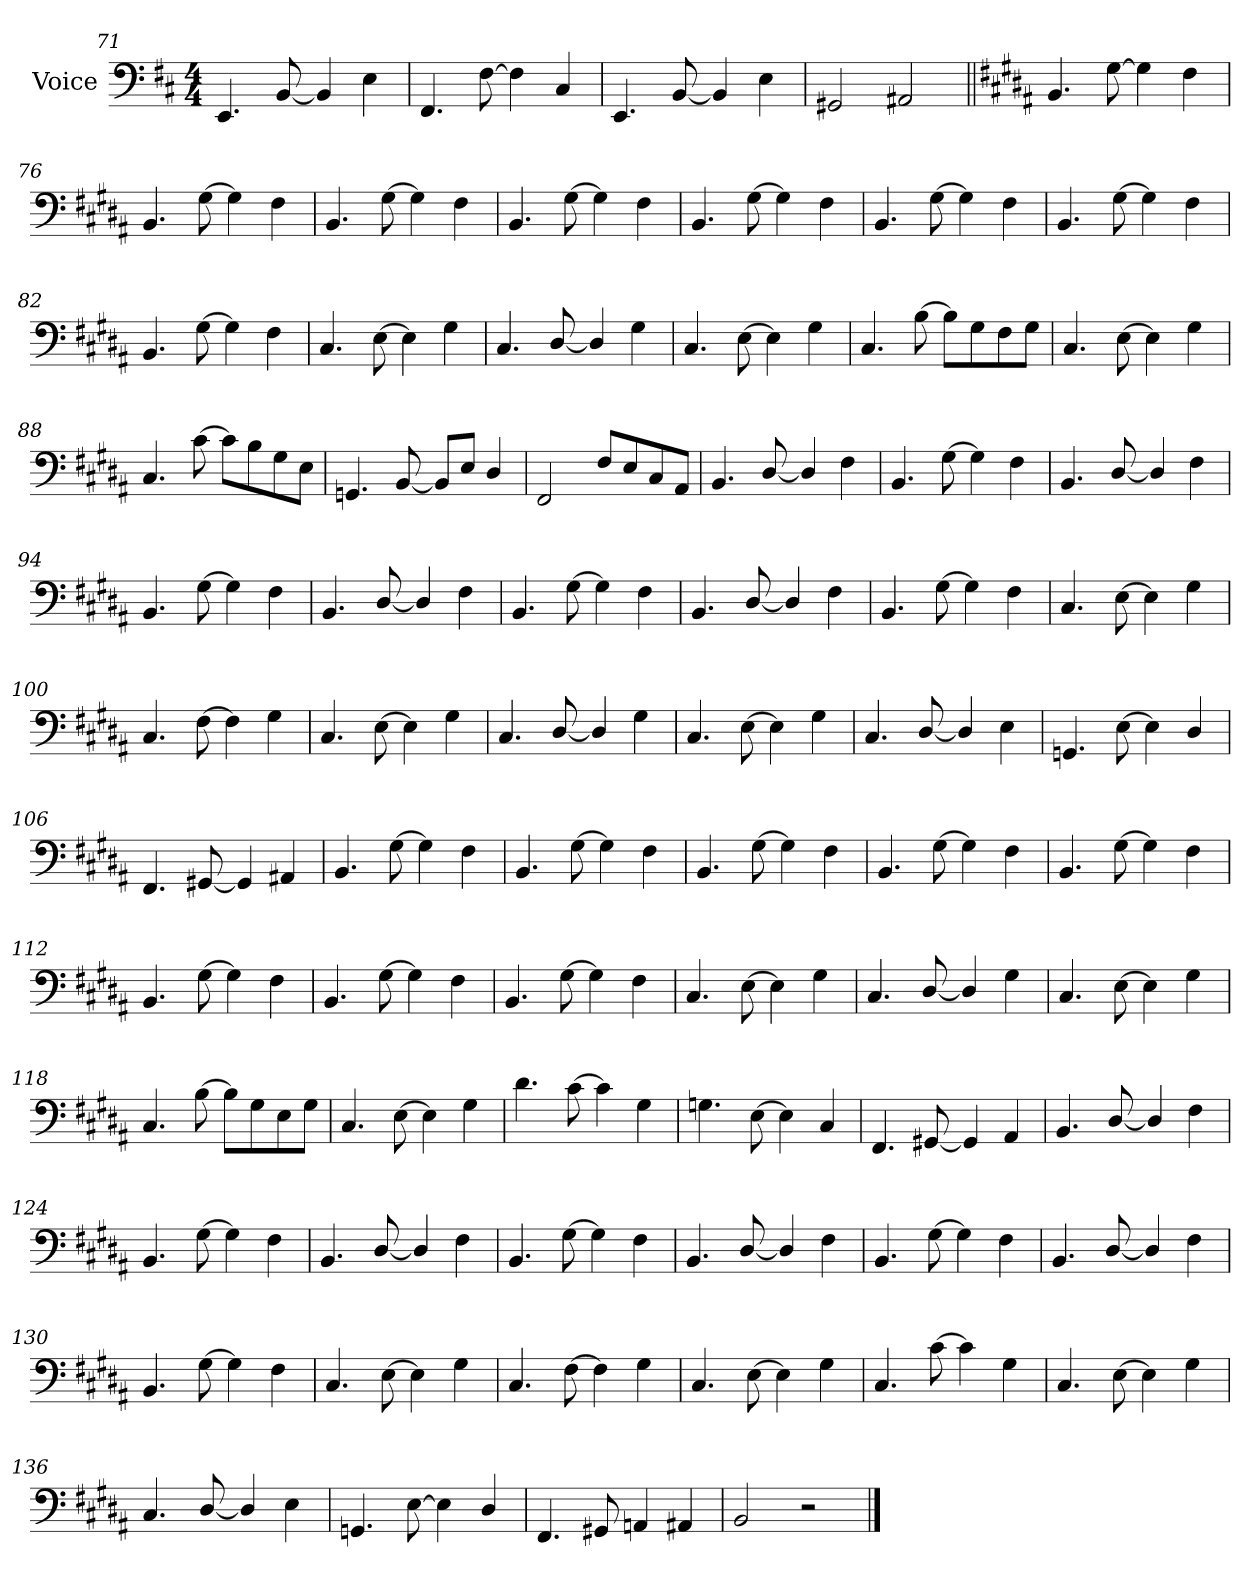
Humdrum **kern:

**kern
*part1
*staff1
*I"Voice
*I'Voice
!!LO:LB:g=z
*clefF4
*k[f#c#]
*M4/4
=71
4.EE/
[<8BB/
4BB/]
4E\
=72
4.FF#/
[>8F#\
4F#\]
4C#/
=73
4.EE/
[<8BB/
4BB/]
4E\
=74
2GG#X/
2AA#X/
!!LO:PB:g=z
=75||
*k[f#c#g#d#a#]
4.BB/
[>8G#\
4G#\]
4F#\
=76
4.BB/
[>8G#\
4G#\]
4F#\
=77
4.BB/
[>8G#\
4G#\]
4F#\
=78
4.BB/
[>8G#\
4G#\]
4F#\
=79
4.BB/
[>8G#\
4G#\]
4F#\
=80
4.BB/
[>8G#\
4G#\]
4F#\
=81
4.BB/
[>8G#\
4G#\]
4F#\
=82
4.BB/
[>8G#\
4G#\]
4F#\
!!LO:LB:g=z
=83
4.C#/
[>8E\
4E\]
4G#\
=84
4.C#/
[<8D#/
4D#/]
4G#\
=85
4.C#/
[>8E\
4E\]
4G#\
=86
4.C#/
[>8B\
8B\L]
8G#\
8F#\
8G#\J
=87
4.C#/
[>8E\
4E\]
4G#\
=88
4.C#/
[>8c#\
8c#\L]
8B\
8G#\
8E\J
=89
4.GGn/
[<8BB/
8BB/L]
8E/J
4D#/
!!LO:LB:g=z
=90
2FF#/
8F#/L
8E/
8C#/
8AA#/J
=91
4.BB/
[<8D#/
4D#/]
4F#\
=92
4.BB/
[>8G#\
4G#\]
4F#\
=93
4.BB/
[<8D#/
4D#/]
4F#\
=94
4.BB/
[>8G#\
4G#\]
4F#\
=95
4.BB/
[<8D#/
4D#/]
4F#\
=96
4.BB/
[>8G#\
4G#\]
4F#\
=97
4.BB/
[<8D#/
4D#/]
4F#\
!!LO:LB:g=z
=98
4.BB/
[>8G#\
4G#\]
4F#\
!!LO:LB:g=z
=99
4.C#/
[>8E\
4E\]
4G#\
=100
4.C#/
[>8F#\
4F#\]
4G#\
=101
4.C#/
[>8E\
4E\]
4G#\
=102
4.C#/
[<8D#/
4D#/]
4G#\
=103
4.C#/
[>8E\
4E\]
4G#\
=104
4.C#/
[<8D#/
4D#/]
4E\
=105
4.GGn/
[>8E\
4E\]
4D#/
=106
4.FF#/
[<8GG#X/
4GG#/]
4AA#X/
!!LO:LB:g=z
=107
4.BB/
[>8G#\
4G#\]
4F#\
=108
4.BB/
[>8G#\
4G#\]
4F#\
=109
4.BB/
[>8G#\
4G#\]
4F#\
=110
4.BB/
[>8G#\
4G#\]
4F#\
=111
4.BB/
[>8G#\
4G#\]
4F#\
=112
4.BB/
[>8G#\
4G#\]
4F#\
=113
4.BB/
[>8G#\
4G#\]
4F#\
=114
4.BB/
[>8G#\
4G#\]
4F#\
!!LO:LB:g=z
=115
4.C#/
[>8E\
4E\]
4G#\
=116
4.C#/
[<8D#/
4D#/]
4G#\
=117
4.C#/
[>8E\
4E\]
4G#\
=118
4.C#/
[>8B\
8B\L]
8G#\
8E\
8G#\J
=119
4.C#/
[>8E\
4E\]
4G#\
=120
4.d#\
[>8c#\
4c#\]
4G#\
=121
4.Gn\
[>8E\
4E\]
4C#/
=122
4.FF#/
[<8GG#X/
4GG#/]
4AA#/
!!LO:LB:g=z
=123
4.BB/
[<8D#/
4D#/]
4F#\
=124
4.BB/
[>8G#\
4G#\]
4F#\
=125
4.BB/
[<8D#/
4D#/]
4F#\
=126
4.BB/
[>8G#\
4G#\]
4F#\
=127
4.BB/
[<8D#/
4D#/]
4F#\
=128
4.BB/
[>8G#\
4G#\]
4F#\
=129
4.BB/
[<8D#/
4D#/]
4F#\
=130
4.BB/
[>8G#\
4G#\]
4F#\
!!LO:LB:g=z
=131
4.C#/
[>8E\
4E\]
4G#\
=132
4.C#/
[>8F#\
4F#\]
4G#\
=133
4.C#/
[>8E\
4E\]
4G#\
=134
4.C#/
[>8c#\
4c#\]
4G#\
=135
4.C#/
[>8E\
4E\]
4G#\
=136
4.C#/
[<8D#/
4D#/]
4E\
=137
4.GGn/
[>8E\
4E\]
4D#/
=138
4.FF#/
8GG#X/
4AAn/
4AA#X/
!!LO:LB:g=z
=139
2BB/
2rE
==
*-
